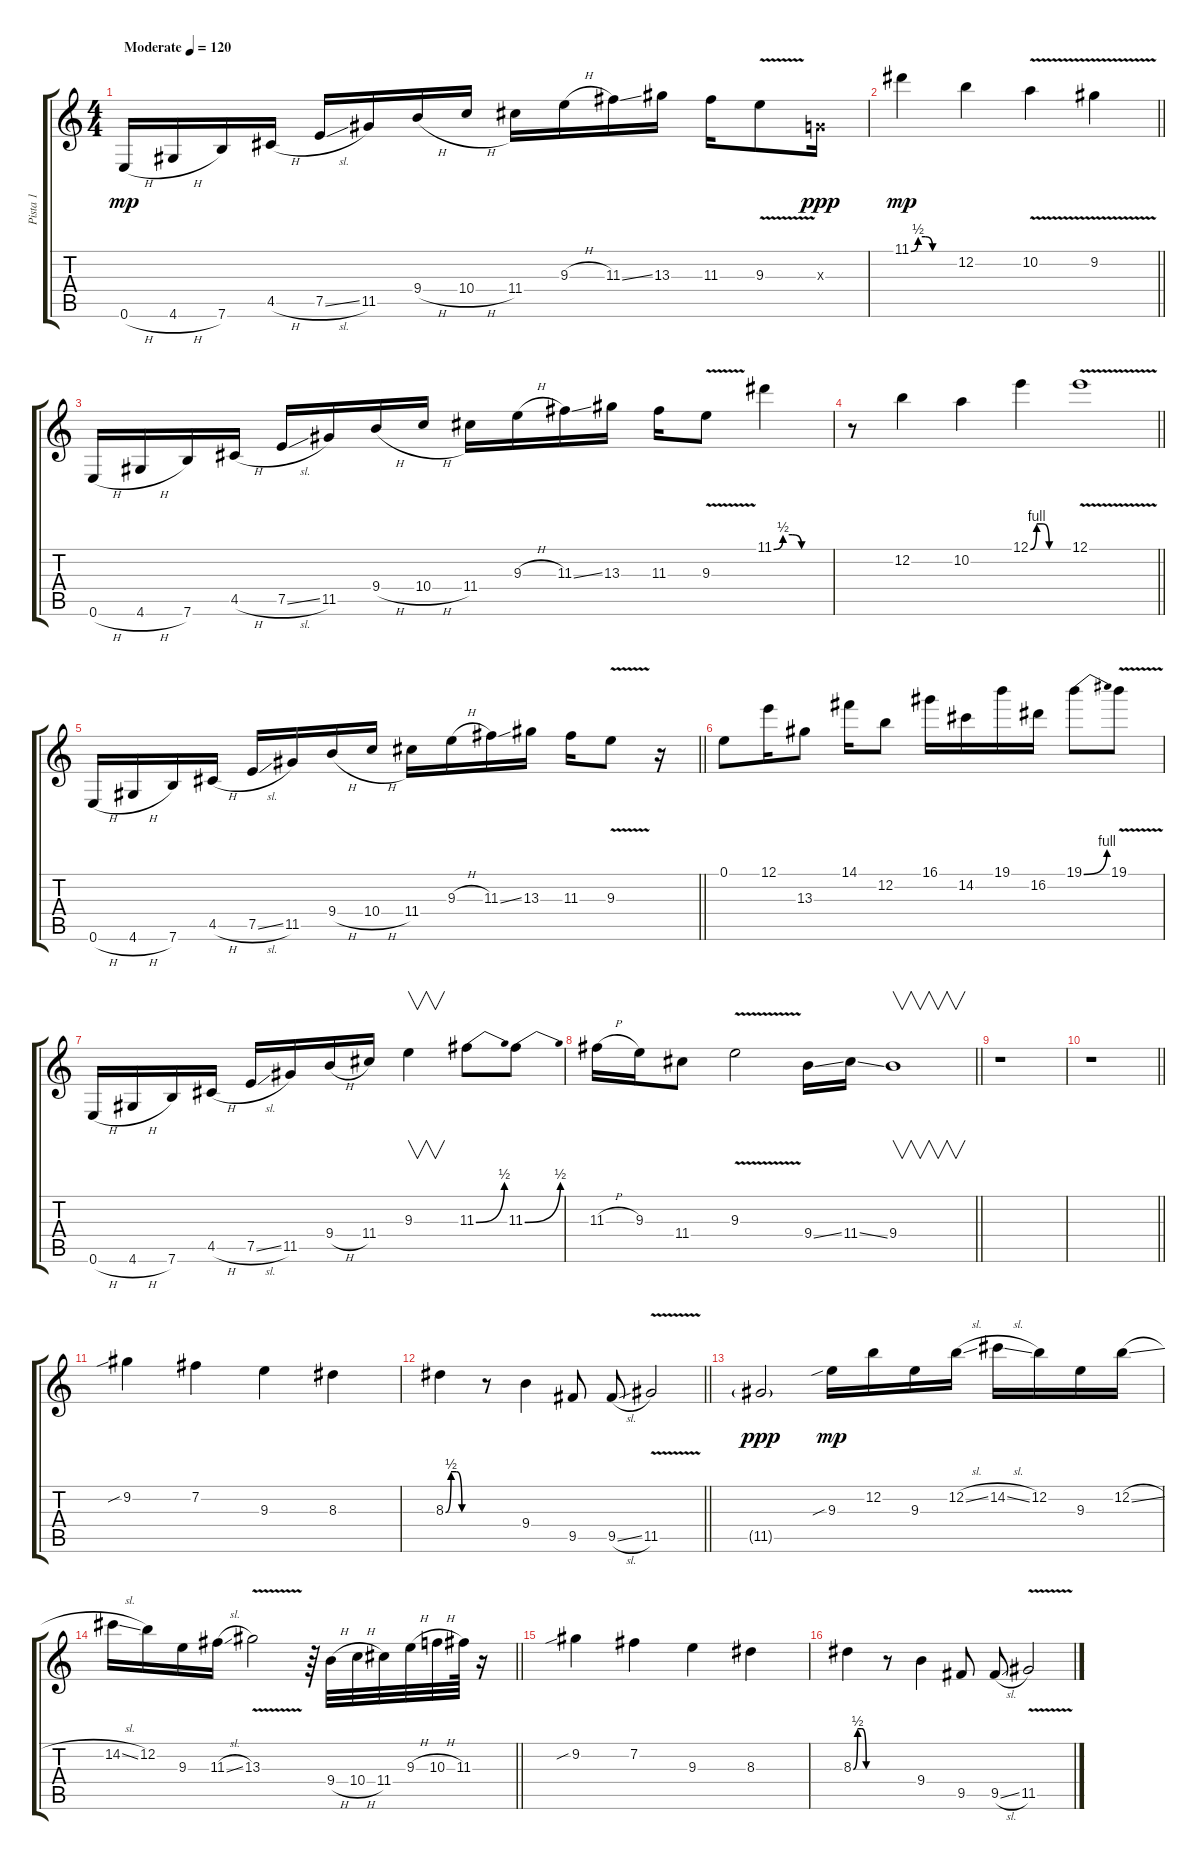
\track ("Pista 1" "Pista 1") {instrument distortionguitar}
\staff {score tabs}
\tuning (E4 B3 G3 D3 A2 E2) {hide}
\ts (4 4)
\tempo (120 "Moderate")
\clef g2
\ks c
0.6{h}.16{dy mp instrument distortionguitar} 4.6{h}.16 7.6.16 4.5{h}.16 7.5{sl}.16 11.5.16 9.4{h}.16 10.4{h}.16 11.4.16 9.3{h}.16 11.3{ss}.16 13.3.16 11.3.16 9.3{v}.8 0.3{x}.16{dy ppp} |
\barLineRight lightlight
11.1{be (custom 0 0 10 2 20 2 30 0 60 0)}.4{dy mp} 12.2.4 10.2{v}.4 9.2{v}.4 |
0.6{h}.16 4.6{h}.16 7.6.16 4.5{h}.16 7.5{sl}.16 11.5.16 9.4{h}.16 10.4{h}.16 11.4.16 9.3{h}.16 11.3{ss}.16 13.3.16 11.3.16 9.3{v}.8 11.1{be (custom 0 0 10 2 20 2 30 0 60 0)}.4 |
\barLineRight lightlight
r.8 12.2.4 10.2.4 12.1{be (custom 0 0 10 4 20 4 30 0 60 0)}.4 12.1{v}.1 |
\barLineRight lightlight
0.6{h}.16 4.6{h}.16 7.6.16 4.5{h}.16 7.5{sl}.16 11.5.16 9.4{h}.16 10.4{h}.16 11.4.16 9.3{h}.16 11.3{ss}.16 13.3.16 11.3.16 9.3{v}.8 r.16 |
0.1.8 12.1.16 13.3.8 14.1.16 12.2.8 16.1.16 14.2.16 19.1.16 16.2.16 19.1{be (bend 0 0 60 4)}.8 19.1{v}.8 |
0.6{h}.16 4.6{h}.16 7.6.16 4.5{h}.16 7.5{sl}.16 11.5.16 9.4{h}.16 11.4.16 9.3.4{v} 11.3{be (bend 0 0 60 2)}.8 11.3{be (bend 0 0 60 2)}.8 |
\barLineRight lightlight
11.3{h}.16 9.3.16 11.4.8 9.3{v}.2 9.4{ss}.16 11.4{ss}.16 9.4.1{v} |
r.1 |
\barLineRight lightlight
r.1 |
9.2{sib}.4 7.2.4 9.3.4 8.3.4 |
\barLineRight lightlight
8.3{be (custom 0 0 10 2 20 2 30 0 60 0)}.4 r.8 9.4.4 9.5.8 9.5{sl}.8 11.5{v}.2 |
11.5{g}.2{dy ppp} 9.3{sib}.16{dy mp} 12.2.16 9.3.16 12.2{sl}.16 14.2{sl}.16 12.2.16 9.3.16 12.2{sl}.16 |
\barLineRight lightlight
14.2{sl}.16 12.2.16 9.3.16 11.3{sl}.16 13.3{v}.2 r.64 9.4{h}.32 10.4{h}.32 11.4.32 9.3{h}.32 10.3{h}.32 11.3.64 r.16 |
9.2{sib}.4 7.2.4 9.3.4 8.3.4 |
8.3{be (custom 0 0 10 2 20 2 30 0 60 0)}.4 r.8 9.4.4 9.5.8 9.5{sl}.8 11.5{v}.2
